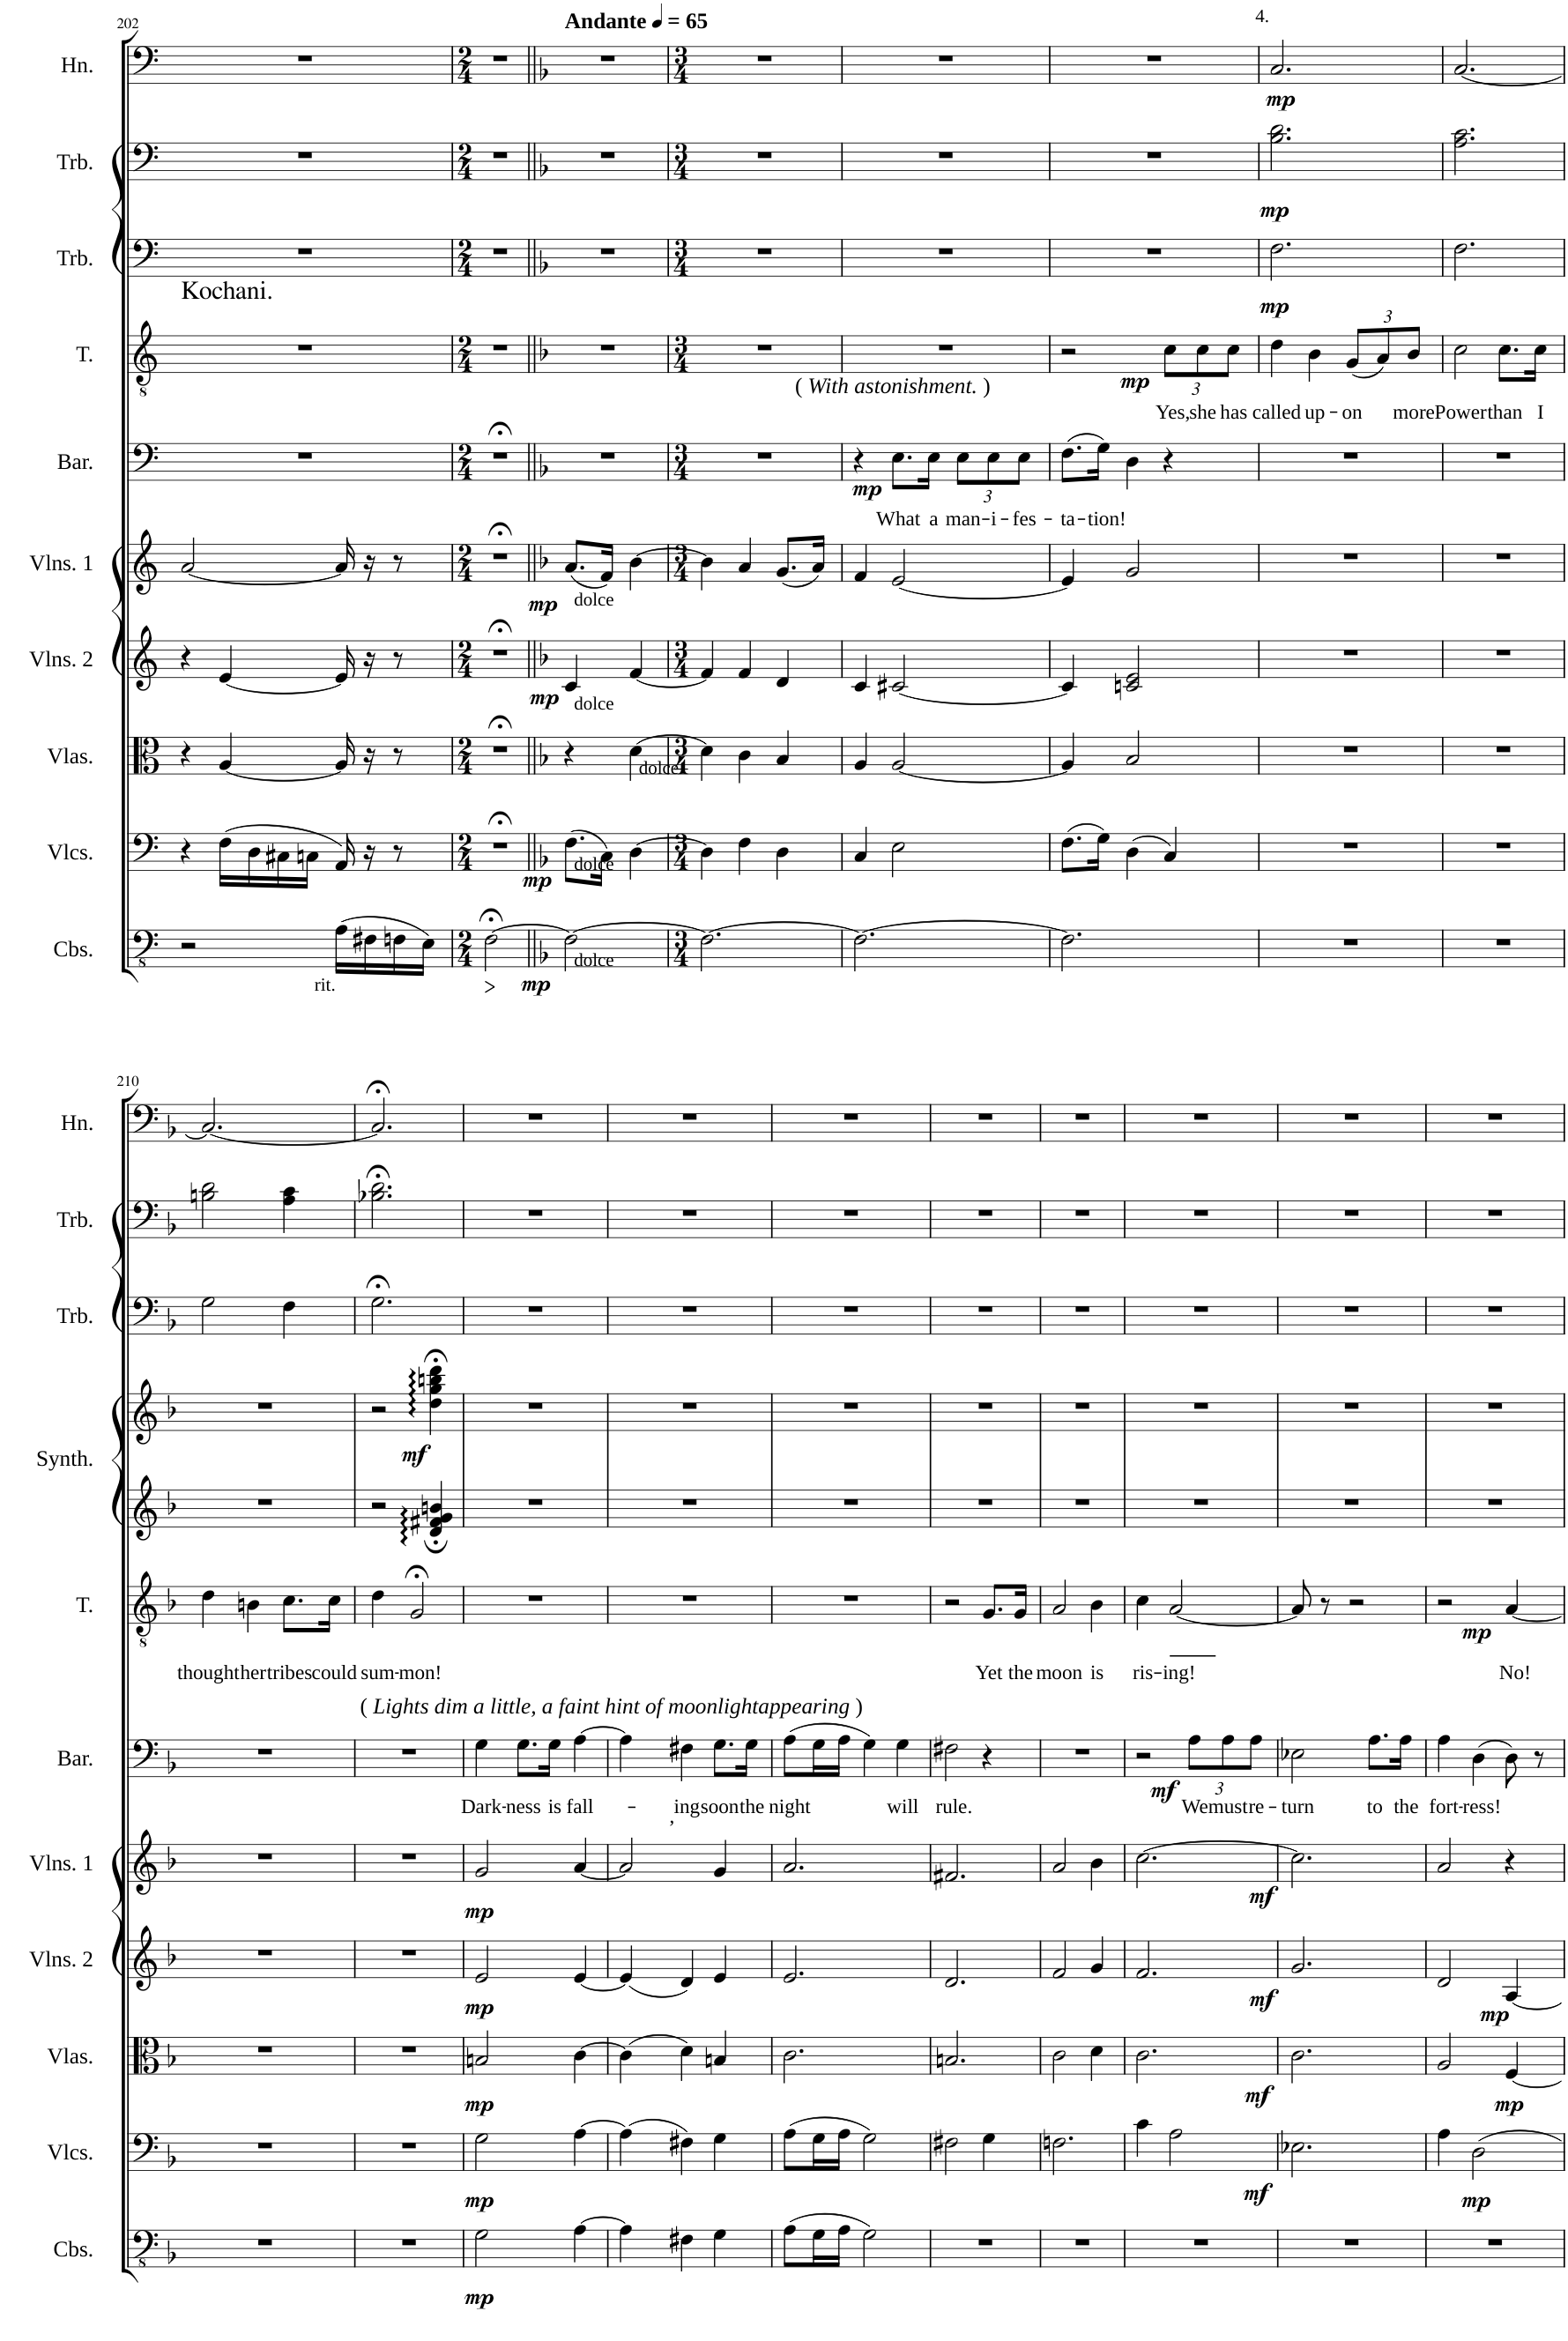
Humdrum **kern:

**kern	**dynam	**kern	**dynam	**kern	**dynam	**kern	**dynam	**kern	**dynam	**kern	**text	**dynam	**kern	**text	**dynam	**kern	**kern	**dynam	**kern	**dynam	**kern	**dynam	**kern	**dynam
*part11	*part11	*part10	*part10	*part9	*part9	*part8	*part8	*part7	*part7	*part6	*part6	*part6	*part5	*part5	*part5	*part4	*part4	*part4	*part3	*part3	*part2	*part2	*part1	*part1
*staff12	*staff12	*staff11	*staff11	*staff10	*staff10	*staff9	*staff9	*staff8	*staff8	*staff7	*staff7	*staff7	*staff6	*staff6	*staff6	*staff5	*staff4	*staff4/5	*staff3	*staff3	*staff2	*staff2	*staff1	*staff1
*I"Contrabasses	*	*I"Violoncellos	*	*I"Violas	*	*I"Violins 2	*	*I"Violins 1	*	*I"Baritone	*	*	*I"Tenor	*	*	*I"Keyboard Synthesizer	*	*	*I"Trombone	*	*I"Trombone	*	*I"Horn	*
*I'Cbs.	*	*I'Vlcs.	*	*I'Vlas.	*	*I'Vlns. 2	*	*I'Vlns. 1	*	*I'Bar.	*	*	*I'T.	*	*	*I'Synth.	*	*	*I'Trb.	*	*I'Trb.	*	*I'Hn.	*
!!LO:PB:g=z
*clefFv4	*	*clefF4	*	*clefC3	*	*clefG2	*	*clefG2	*	*clefF4	*	*	*clefGv2	*	*	*clefG2	*clefG2	*	*clefF4	*	*clefF4	*	*clefF4	*
*	*	*	*	*	*	*	*	*	*	*	*	*	*	*	*	*	*	*	*	*	*	*	*ITrd4c7	*
*k[]	*	*k[]	*	*k[]	*	*k[]	*	*k[]	*	*k[]	*	*	*k[]	*	*	*k[]	*k[]	*	*k[]	*	*k[]	*	*k[]	*
*M3/4	*	*M3/4	*	*M3/4	*	*M3/4	*	*M3/4	*	*M3/4	*	*	*M3/4	*	*	*M3/4	*M3/4	*	*M3/4	*	*M3/4	*	*M3/4	*
=202	=202	=202	=202	=202	=202	=202	=202	=202	=202	=202	=202	=202	=202	=202	=202	=202	=202	=202	=202	=202	=202	=202	=202	=202
!	!	!	!	!	!	!	!	!	!	!	!	!	!LO:TX:a:t=Kochani.	!	!	!	!	!	!	!	!	!	!	!
2r	.	4r	.	4r	.	4r	.	[2a/	.	2.r	.	.	2.r	.	.	2.r	2.r	.	2.r	.	2.r	.	2.r	.
.	.	(16F\LL	.	[4A/	.	[4e/	.	.	.	.	.	.	.	.	.	.	.	.	.	.	.	.	.	.
.	.	16D\	.	.	.	.	.	.	.	.	.	.	.	.	.	.	.	.	.	.	.	.	.	.
.	.	16C#X\	.	.	.	.	.	.	.	.	.	.	.	.	.	.	.	.	.	.	.	.	.	.
.	.	16Cn\JJ	.	.	.	.	.	.	.	.	.	.	.	.	.	.	.	.	.	.	.	.	.	.
!LO:TX:b:t=rit.	!	!	!	!	!	!	!	!	!	!	!	!	!	!	!	!	!	!	!	!	!	!	!	!
(16AA\LL	.	16AA/)	.	16A/]	.	16e/]	.	16a/]	.	.	.	.	.	.	.	.	.	.	.	.	.	.	.	.
16FF#X\	.	16r	.	16r	.	16r	.	16r	.	.	.	.	.	.	.	.	.	.	.	.	.	.	.	.
16FFn\	.	8r	.	8r	.	8r	.	8r	.	.	.	.	.	.	.	.	.	.	.	.	.	.	.	.
16EE\JJ)	.	.	.	.	.	.	.	.	.	.	.	.	.	.	.	.	.	.	.	.	.	.	.	.
=203	=203	=203	=203	=203	=203	=203	=203	=203	=203	=203	=203	=203	=203	=203	=203	=203	=203	=203	=203	=203	=203	=203	=203	=203
*M2/4	*	*M2/4	*	*M2/4	*	*M2/4	*	*M2/4	*	*M2/4	*	*	*M2/4	*	*	*M2/4	*M2/4	*	*M2/4	*	*M2/4	*	*M2/4	*
!	!LO:HP:b	!	!	!	!	!	!	!	!	!	!	!	!	!	!	!	!	!	!	!	!	!	!	!
[2FF;<\	>	2r;<	.	2r;<	.	2r;<	.	2r;<	.	2r;<	.	.	2r	.	.	2r	2r	.	2r	.	2r	.	2r	.
.	]	.	.	.	.	.	.	.	.	.	.	.	.	.	.	.	.	.	.	.	.	.	.	.
=204||	=204||	=204||	=204||	=204||	=204||	=204||	=204||	=204||	=204||	=204||	=204||	=204||	=204||	=204||	=204||	=204||	=204||	=204||	=204||	=204||	=204||	=204||	=204||	=204||
*k[b-]	*	*k[b-]	*	*k[b-]	*	*k[b-]	*	*k[b-]	*	*k[b-]	*	*	*k[b-]	*	*	*k[b-]	*k[b-]	*	*k[b-]	*	*k[b-]	*	*k[b-]	*
!	!	!	!	!	!	!	!	!LO:TX:b:t=dolce	!	!	!	!	!	!	!	!	!	!	!	!	!	!	!	!
!	!	!	!	!	!	!LO:TX:b:t=dolce	!	!	!	!	!	!	!	!	!	!	!	!	!	!	!	!	!	!
!	!	!LO:TX:a:t=dolce	!	!	!	!	!	!	!	!	!	!	!	!	!	!	!	!	!	!	!	!	!	!
!LO:TX:a:t=dolce	!	!	!	!	!	!	!	!	!	!	!	!	!	!	!	!	!	!	!	!	!	!	!	!
!	!LO:DY:b	!	!LO:DY:b	!	!	!	!LO:DY:b	!	!LO:DY:b	!	!	!	!	!	!	!	!	!	!	!	!	!	!	!
2FF\_	mp	(8.F\L	mp	4r	.	4c/	mp	(8.a/L	mp	2r	.	.	2r	.	.	2r	2r	.	2r	.	2r	.	2r	.
.	.	16C\Jk)	.	.	.	.	.	16f/Jk)	.	.	.	.	.	.	.	.	.	.	.	.	.	.	.	.
!	!	!	!	!LO:TX:a:t=dolce	!	!	!	!	!	!	!	!	!	!	!	!	!	!	!	!	!	!	!	!
.	.	[4D\	.	[4d\	.	[4f/	.	[4b-\	.	.	.	.	.	.	.	.	.	.	.	.	.	.	.	.
=205	=205	=205	=205	=205	=205	=205	=205	=205	=205	=205	=205	=205	=205	=205	=205	=205	=205	=205	=205	=205	=205	=205	=205	=205
*M3/4	*	*M3/4	*	*M3/4	*	*M3/4	*	*M3/4	*	*M3/4	*	*	*M3/4	*	*	*M3/4	*M3/4	*	*M3/4	*	*M3/4	*	*M3/4	*
2.FF\_	.	4D\]	.	4d\]	.	4f/]	.	4b-\]	.	2.r	.	.	2.r	.	.	2.r	2.r	.	2.r	.	2.r	.	2.r	.
.	.	4F\	.	4c\	.	4f/	.	4a/	.	.	.	.	.	.	.	.	.	.	.	.	.	.	.	.
.	.	4D\	.	4B-/	.	4d/	.	(8.g/L	.	.	.	.	.	.	.	.	.	.	.	.	.	.	.	.
.	.	.	.	.	.	.	.	16a/Jk)	.	.	.	.	.	.	.	.	.	.	.	.	.	.	.	.
=206	=206	=206	=206	=206	=206	=206	=206	=206	=206	=206	=206	=206	=206	=206	=206	=206	=206	=206	=206	=206	=206	=206	=206	=206
2.FF\_	.	4C/	.	4A/	.	4c/	.	4f/	.	4r	.	.	2.r	.	.	2.r	2.r	.	2.r	.	2.r	.	2.r	.
!	!	!	!	!	!	!	!	!	!	!LO:TX:a:t=(	!	!	!	!	!	!	!	!	!	!	!	!	!	!
!	!	!	!	!	!	!	!	!	!	!LO:TX:a:i:t=With astonishment.	!	!	!	!	!	!	!	!	!	!	!	!	!	!
!	!	!	!	!	!	!	!	!	!	!LO:TX:a:t=)	!	!	!	!	!	!	!	!	!	!	!	!	!	!
!	!	!	!	!	!	!	!	!	!	!	!LO:LY:b	!LO:DY:b	!	!	!	!	!	!	!	!	!	!	!	!
.	.	2E\	.	[2A/	.	[2c#X/	.	[2e/	.	8.E\L	What	mp	.	.	.	.	.	.	.	.	.	.	.	.
!	!	!	!	!	!	!	!	!	!	!	!LO:LY:b	!	!	!	!	!	!	!	!	!	!	!	!	!
.	.	.	.	.	.	.	.	.	.	16E\Jk	a	.	.	.	.	.	.	.	.	.	.	.	.	.
*	*	*	*	*	*	*	*	*	*	*Xbrackettup	*	*	*	*	*	*	*	*	*	*	*	*	*	*
!	!	!	!	!	!	!	!	!	!	!	!LO:LY:b	!	!	!	!	!	!	!	!	!	!	!	!	!
.	.	.	.	.	.	.	.	.	.	12E\L	man-	.	.	.	.	.	.	.	.	.	.	.	.	.
!	!	!	!	!	!	!	!	!	!	!	!LO:LY:b	!	!	!	!	!	!	!	!	!	!	!	!	!
.	.	.	.	.	.	.	.	.	.	12E\	-i-	.	.	.	.	.	.	.	.	.	.	.	.	.
!	!	!	!	!	!	!	!	!	!	!	!LO:LY:b	!	!	!	!	!	!	!	!	!	!	!	!	!
.	.	.	.	.	.	.	.	.	.	12E\J	-fes-	.	.	.	.	.	.	.	.	.	.	.	.	.
=207	=207	=207	=207	=207	=207	=207	=207	=207	=207	=207	=207	=207	=207	=207	=207	=207	=207	=207	=207	=207	=207	=207	=207	=207
!	!	!	!	!	!	!	!	!	!	!	!LO:LY:b	!	!	!	!	!	!	!	!	!	!	!	!	!
2.FF\]	.	(8.F\L	.	4A/]	.	4c#/]	.	4e/]	.	(8.F\L	-ta-	.	2r	.	.	2.r	2.r	.	2.r	.	2.r	.	2.r	.
!	!	!	!	!	!	!	!	!	!	!	!LO:LY:b	!	!	!	!	!	!	!	!	!	!	!	!	!
.	.	16G\Jk)	.	.	.	.	.	.	.	16G\Jk)	-tion!	.	.	.	.	.	.	.	.	.	.	.	.	.
.	.	(4D\	.	2B-/	.	2cn/ 2e/	.	2g/	.	4D\	.	.	.	.	.	.	.	.	.	.	.	.	.	.
*	*	*	*	*	*	*	*	*	*	*	*	*	*Xbrackettup	*	*	*	*	*	*	*	*	*	*	*
!	!	!	!	!	!	!	!	!	!	!	!	!	!	!LO:LY:b	!LO:DY:b	!	!	!	!	!	!	!	!	!
.	.	4C/)	.	.	.	.	.	.	.	4r	.	.	12c\L	Yes,	mp	.	.	.	.	.	.	.	.	.
!	!	!	!	!	!	!	!	!	!	!	!	!	!	!LO:LY:b	!	!	!	!	!	!	!	!	!	!
.	.	.	.	.	.	.	.	.	.	.	.	.	12c\	she	.	.	.	.	.	.	.	.	.	.
!	!	!	!	!	!	!	!	!	!	!	!	!	!	!LO:LY:b	!	!	!	!	!	!	!	!	!	!
.	.	.	.	.	.	.	.	.	.	.	.	.	12c\J	has	.	.	.	.	.	.	.	.	.	.
=208	=208	=208	=208	=208	=208	=208	=208	=208	=208	=208	=208	=208	=208	=208	=208	=208	=208	=208	=208	=208	=208	=208	=208	=208
!	!	!	!	!	!	!	!	!	!	!	!	!	!	!	!	!	!	!	!	!	!	!	!LO:TX:a:t=4.	!
!	!	!	!	!	!	!	!	!	!	!	!	!	!	!LO:LY:b	!	!	!	!	!	!LO:DY:b	!	!LO:DY:b	!	!LO:DY:b
2.r	.	2.r	.	2.r	.	2.r	.	2.r	.	2.r	.	.	4d\	called	.	2.r	2.r	.	2.F\	mp	2.B-\ 2.d\	mp	2.C/	mp
!	!	!	!	!	!	!	!	!	!	!	!	!	!	!LO:LY:b	!	!	!	!	!	!	!	!	!	!
.	.	.	.	.	.	.	.	.	.	.	.	.	4B-\	up-	.	.	.	.	.	.	.	.	.	.
!	!	!	!	!	!	!	!	!	!	!	!	!	!	!LO:LY:b	!	!	!	!	!	!	!	!	!	!
.	.	.	.	.	.	.	.	.	.	.	.	.	(12G/L	-on	.	.	.	.	.	.	.	.	.	.
.	.	.	.	.	.	.	.	.	.	.	.	.	12A/)	.	.	.	.	.	.	.	.	.	.	.
!	!	!	!	!	!	!	!	!	!	!	!	!	!	!LO:LY:b	!	!	!	!	!	!	!	!	!	!
.	.	.	.	.	.	.	.	.	.	.	.	.	12B-/J	more	.	.	.	.	.	.	.	.	.	.
=209	=209	=209	=209	=209	=209	=209	=209	=209	=209	=209	=209	=209	=209	=209	=209	=209	=209	=209	=209	=209	=209	=209	=209	=209
!	!	!	!	!	!	!	!	!	!	!	!	!	!	!LO:LY:b	!	!	!	!	!	!	!	!	!	!
2.r	.	2.r	.	2.r	.	2.r	.	2.r	.	2.r	.	.	2c\	Power	.	2.r	2.r	.	2.F\	.	2.A\ 2.c\	.	[2.C/	.
!	!	!	!	!	!	!	!	!	!	!	!	!	!	!LO:LY:b	!	!	!	!	!	!	!	!	!	!
.	.	.	.	.	.	.	.	.	.	.	.	.	8.c\L	than	.	.	.	.	.	.	.	.	.	.
!	!	!	!	!	!	!	!	!	!	!	!	!	!	!LO:LY:b	!	!	!	!	!	!	!	!	!	!
.	.	.	.	.	.	.	.	.	.	.	.	.	16c\Jk	I	.	.	.	.	.	.	.	.	.	.
!!LO:LB:g=z
=210	=210	=210	=210	=210	=210	=210	=210	=210	=210	=210	=210	=210	=210	=210	=210	=210	=210	=210	=210	=210	=210	=210	=210	=210
!	!	!	!	!	!	!	!	!	!	!	!	!	!	!LO:LY:b	!	!	!	!	!	!	!	!	!	!
2.r	.	2.r	.	2.r	.	2.r	.	2.r	.	2.r	.	.	4d\	thought	.	2.r	2.r	.	2G\	.	2Bn\ 2d\	.	2.C/_	.
!	!	!	!	!	!	!	!	!	!	!	!	!	!	!LO:LY:b	!	!	!	!	!	!	!	!	!	!
.	.	.	.	.	.	.	.	.	.	.	.	.	4Bn\	her	.	.	.	.	.	.	.	.	.	.
!	!	!	!	!	!	!	!	!	!	!	!	!	!	!LO:LY:b	!	!	!	!	!	!	!	!	!	!
.	.	.	.	.	.	.	.	.	.	.	.	.	8.c\L	tribes	.	.	.	.	4F\	.	4A\ 4c\	.	.	.
!	!	!	!	!	!	!	!	!	!	!	!	!	!	!LO:LY:b	!	!	!	!	!	!	!	!	!	!
.	.	.	.	.	.	.	.	.	.	.	.	.	16c\Jk	could	.	.	.	.	.	.	.	.	.	.
=211	=211	=211	=211	=211	=211	=211	=211	=211	=211	=211	=211	=211	=211	=211	=211	=211	=211	=211	=211	=211	=211	=211	=211	=211
!	!	!	!	!	!	!	!	!	!	!	!	!	!	!LO:LY:b	!	!	!	!	!	!	!	!	!	!
2.r	.	2.r	.	2.r	.	2.r	.	2.r	.	2.r	.	.	4d\	sum-	.	2r	2r	.	2.G;<\	.	2.B-X\;< 2.d\;<	.	2.C;</]	.
!	!	!	!	!	!	!	!	!	!	!	!	!	!	!LO:LY:b	!	!	!	!	!	!	!	!	!	!
.	.	.	.	.	.	.	.	.	.	.	.	.	2G;</	-mon!	.	.	.	.	.	.	.	.	.	.
!	!	!	!	!	!	!	!	!	!	!	!	!	!	!	!	!	!	!LO:DY:b	!	!	!	!	!	!
.	.	.	.	.	.	.	.	.	.	.	.	.	.	.	.	4d/; 4f#X/; 4g/; 4bn/;	4dd\;< 4gg\;< 4bbn\;< 4ddd\;<	mf	.	.	.	.	.	.
=212	=212	=212	=212	=212	=212	=212	=212	=212	=212	=212	=212	=212	=212	=212	=212	=212	=212	=212	=212	=212	=212	=212	=212	=212
!	!LO:DY:b	!	!LO:DY:b	!	!LO:DY:b	!	!LO:DY:b	!	!LO:DY:b	!	!LO:LY:b	!	!	!	!	!	!	!	!	!	!	!	!	!
2GG\	mp	2G\	mp	2Bn/	mp	2e/	mp	2g/	mp	4G\	Dark-	.	2.r	.	.	2.r	2.r	.	2.r	.	2.r	.	2.r	.
!	!	!	!	!	!	!	!	!	!	!	!LO:LY:b	!	!	!	!	!	!	!	!	!	!	!	!	!
.	.	.	.	.	.	.	.	.	.	8.G\L	-ness	.	.	.	.	.	.	.	.	.	.	.	.	.
!	!	!	!	!	!	!	!	!	!	!	!LO:LY:b	!	!	!	!	!	!	!	!	!	!	!	!	!
.	.	.	.	.	.	.	.	.	.	16G\Jk	is	.	.	.	.	.	.	.	.	.	.	.	.	.
!	!	!	!	!	!	!	!	!	!	!	!LO:LY:b	!	!	!	!	!	!	!	!	!	!	!	!	!
[4AA\	.	[4A\	.	[4c\	.	[4e/	.	[4a/	.	[4A\	fall-	.	.	.	.	.	.	.	.	.	.	.	.	.
=213	=213	=213	=213	=213	=213	=213	=213	=213	=213	=213	=213	=213	=213	=213	=213	=213	=213	=213	=213	=213	=213	=213	=213	=213
!	!	!	!	!	!	!	!	!	!	!	!LO:LY:b	!	!	!	!	!	!	!	!	!	!	!	!	!
4AA\]	.	(4A\]	.	(4c\]	.	(4e/]	.	2a/]	.	4A\]	-,	.	2.r	.	.	2.r	2.r	.	2.r	.	2.r	.	2.r	.
!	!	!	!	!	!	!	!	!	!	!	!LO:LY:b	!	!	!	!	!	!	!	!	!	!	!	!	!
4FF#X\	.	4F#X\)	.	4d\)	.	4d/)	.	.	.	4F#X\	ing	.	.	.	.	.	.	.	.	.	.	.	.	.
!	!	!	!	!	!	!	!	!	!	!	!LO:LY:b	!	!	!	!	!	!	!	!	!	!	!	!	!
4GG\	.	4G\	.	4Bn/	.	4e/	.	4g/	.	8.G\L	soon	.	.	.	.	.	.	.	.	.	.	.	.	.
!	!	!	!	!	!	!	!	!	!	!	!LO:LY:b	!	!	!	!	!	!	!	!	!	!	!	!	!
.	.	.	.	.	.	.	.	.	.	16G\Jk	the	.	.	.	.	.	.	.	.	.	.	.	.	.
=214	=214	=214	=214	=214	=214	=214	=214	=214	=214	=214	=214	=214	=214	=214	=214	=214	=214	=214	=214	=214	=214	=214	=214	=214
!	!	!	!	!	!	!	!	!	!	!	!	!	!LO:TX:b:t=(	!	!	!	!	!	!	!	!	!	!	!
!	!	!	!	!	!	!	!	!	!	!	!	!	!LO:TX:b:i:t=Lights dim a little, a faint hint of moonlightappearing	!	!	!	!	!	!	!	!	!	!	!
!	!	!	!	!	!	!	!	!	!	!	!	!	!LO:TX:b:t=)	!	!	!	!	!	!	!	!	!	!	!
!	!	!	!	!	!	!	!	!	!	!	!LO:LY:b	!	!	!	!	!	!	!	!	!	!	!	!	!
(8AA\L	.	(8A\L	.	2.c\	.	2.e/	.	2.a/	.	(8A\L	night	.	2.r	.	.	2.r	2.r	.	2.r	.	2.r	.	2.r	.
16GG\L	.	16G\L	.	.	.	.	.	.	.	16G\L	.	.	.	.	.	.	.	.	.	.	.	.	.	.
16AA\JJ	.	16A\JJ	.	.	.	.	.	.	.	16A\JJ	.	.	.	.	.	.	.	.	.	.	.	.	.	.
2GG\)	.	2G\)	.	.	.	.	.	.	.	4G\)	.	.	.	.	.	.	.	.	.	.	.	.	.	.
!	!	!	!	!	!	!	!	!	!	!	!LO:LY:b	!	!	!	!	!	!	!	!	!	!	!	!	!
.	.	.	.	.	.	.	.	.	.	4G\	will	.	.	.	.	.	.	.	.	.	.	.	.	.
=215	=215	=215	=215	=215	=215	=215	=215	=215	=215	=215	=215	=215	=215	=215	=215	=215	=215	=215	=215	=215	=215	=215	=215	=215
!	!	!	!	!	!	!	!	!	!	!	!LO:LY:b	!	!	!	!	!	!	!	!	!	!	!	!	!
2.r	.	2F#X\	.	2.Bn/	.	2.d/	.	2.f#X/	.	2F#X\	rule.	.	2r	.	.	2.r	2.r	.	2.r	.	2.r	.	2.r	.
!	!	!	!	!	!	!	!	!	!	!	!	!	!	!LO:LY:b	!	!	!	!	!	!	!	!	!	!
.	.	4G\	.	.	.	.	.	.	.	4r	.	.	8.G/L	Yet	.	.	.	.	.	.	.	.	.	.
!	!	!	!	!	!	!	!	!	!	!	!	!	!	!LO:LY:b	!	!	!	!	!	!	!	!	!	!
.	.	.	.	.	.	.	.	.	.	.	.	.	16G/Jk	the	.	.	.	.	.	.	.	.	.	.
=216	=216	=216	=216	=216	=216	=216	=216	=216	=216	=216	=216	=216	=216	=216	=216	=216	=216	=216	=216	=216	=216	=216	=216	=216
!	!	!	!	!	!	!	!	!	!	!	!	!	!	!LO:LY:b	!	!	!	!	!	!	!	!	!	!
2.r	.	2.Fn\	.	2c\	.	2f/	.	2a/	.	2.r	.	.	2A/	moon	.	2.r	2.r	.	2.r	.	2.r	.	2.r	.
!	!	!	!	!	!	!	!	!	!	!	!	!	!	!LO:LY:b	!	!	!	!	!	!	!	!	!	!
.	.	.	.	4d\	.	4g/	.	4b-\	.	.	.	.	4B-\	is	.	.	.	.	.	.	.	.	.	.
=217	=217	=217	=217	=217	=217	=217	=217	=217	=217	=217	=217	=217	=217	=217	=217	=217	=217	=217	=217	=217	=217	=217	=217	=217
!	!	!	!LO:DY:b	!	!LO:DY:b	!	!LO:DY:b	!	!LO:DY:b	!	!	!	!	!LO:LY:b	!	!	!	!	!	!	!	!	!	!
2.r	.	4c\	mf	2.c\	mf	2.f/	mf	[2.cc\	mf	2r	.	.	4c\	ris-	.	2.r	2.r	.	2.r	.	2.r	.	2.r	.
!	!	!	!	!	!	!	!	!	!	!	!	!	!	!LO:LY:b	!	!	!	!	!	!	!	!	!	!
.	.	2A\	.	.	.	.	.	.	.	.	.	.	[2A/	-ing!	.	.	.	.	.	.	.	.	.	.
!	!	!	!	!	!	!	!	!	!	!	!LO:LY:b	!LO:DY:b	!	!	!	!	!	!	!	!	!	!	!	!
.	.	.	.	.	.	.	.	.	.	12A\L	We	mf	.	.	.	.	.	.	.	.	.	.	.	.
!	!	!	!	!	!	!	!	!	!	!	!LO:LY:b	!	!	!	!	!	!	!	!	!	!	!	!	!
.	.	.	.	.	.	.	.	.	.	12A\	must	.	.	.	.	.	.	.	.	.	.	.	.	.
!	!	!	!	!	!	!	!	!	!	!	!LO:LY:b	!	!	!	!	!	!	!	!	!	!	!	!	!
.	.	.	.	.	.	.	.	.	.	12A\J	re-	.	.	.	.	.	.	.	.	.	.	.	.	.
=218	=218	=218	=218	=218	=218	=218	=218	=218	=218	=218	=218	=218	=218	=218	=218	=218	=218	=218	=218	=218	=218	=218	=218	=218
!	!	!	!	!	!	!	!	!	!	!	!LO:LY:b	!	!	!	!	!	!	!	!	!	!	!	!	!
2.r	.	2.E-X\	.	2.c\	.	2.g/	.	2.cc\]	.	2E-X\	-turn	.	8A/]	.	.	2.r	2.r	.	2.r	.	2.r	.	2.r	.
.	.	.	.	.	.	.	.	.	.	.	.	.	8r	.	.	.	.	.	.	.	.	.	.	.
.	.	.	.	.	.	.	.	.	.	.	.	.	2r	.	.	.	.	.	.	.	.	.	.	.
!	!	!	!	!	!	!	!	!	!	!	!LO:LY:b	!	!	!	!	!	!	!	!	!	!	!	!	!
.	.	.	.	.	.	.	.	.	.	8.A\L	to	.	.	.	.	.	.	.	.	.	.	.	.	.
!	!	!	!	!	!	!	!	!	!	!	!LO:LY:b	!	!	!	!	!	!	!	!	!	!	!	!	!
.	.	.	.	.	.	.	.	.	.	16A\Jk	the	.	.	.	.	.	.	.	.	.	.	.	.	.
=219	=219	=219	=219	=219	=219	=219	=219	=219	=219	=219	=219	=219	=219	=219	=219	=219	=219	=219	=219	=219	=219	=219	=219	=219
!	!	!	!	!	!	!	!	!	!	!	!LO:LY:b	!	!	!	!	!	!	!	!	!	!	!	!	!
2.r	.	4A\	.	2A/	.	2d/	.	2a/	.	4A\	fort-	.	2r	.	.	2.r	2.r	.	2.r	.	2.r	.	2.r	.
!	!	!	!LO:DY:b	!	!	!	!	!	!	!	!LO:LY:b	!	!	!	!	!	!	!	!	!	!	!	!	!
.	.	2D\	mp	.	.	.	.	.	.	(4D\	-ress!	.	.	.	.	.	.	.	.	.	.	.	.	.
!	!	!	!	!	!LO:DY:b	!	!LO:DY:b	!	!	!	!	!	!	!LO:LY:b	!LO:DY:b	!	!	!	!	!	!	!	!	!
.	.	.	.	[4F/	mp	[4A/	mp	4r	.	8D\)	.	.	[4A/	No!	mp	.	.	.	.	.	.	.	.	.
.	.	.	.	.	.	.	.	.	.	8r	.	.	.	.	.	.	.	.	.	.	.	.	.	.
=	=	=	=	=	=	=	=	=	=	=	=	=	=	=	=	=	=	=	=	=	=	=	=	=
*-	*-	*-	*-	*-	*-	*-	*-	*-	*-	*-	*-	*-	*-	*-	*-	*-	*-	*-	*-	*-	*-	*-	*-	*-
